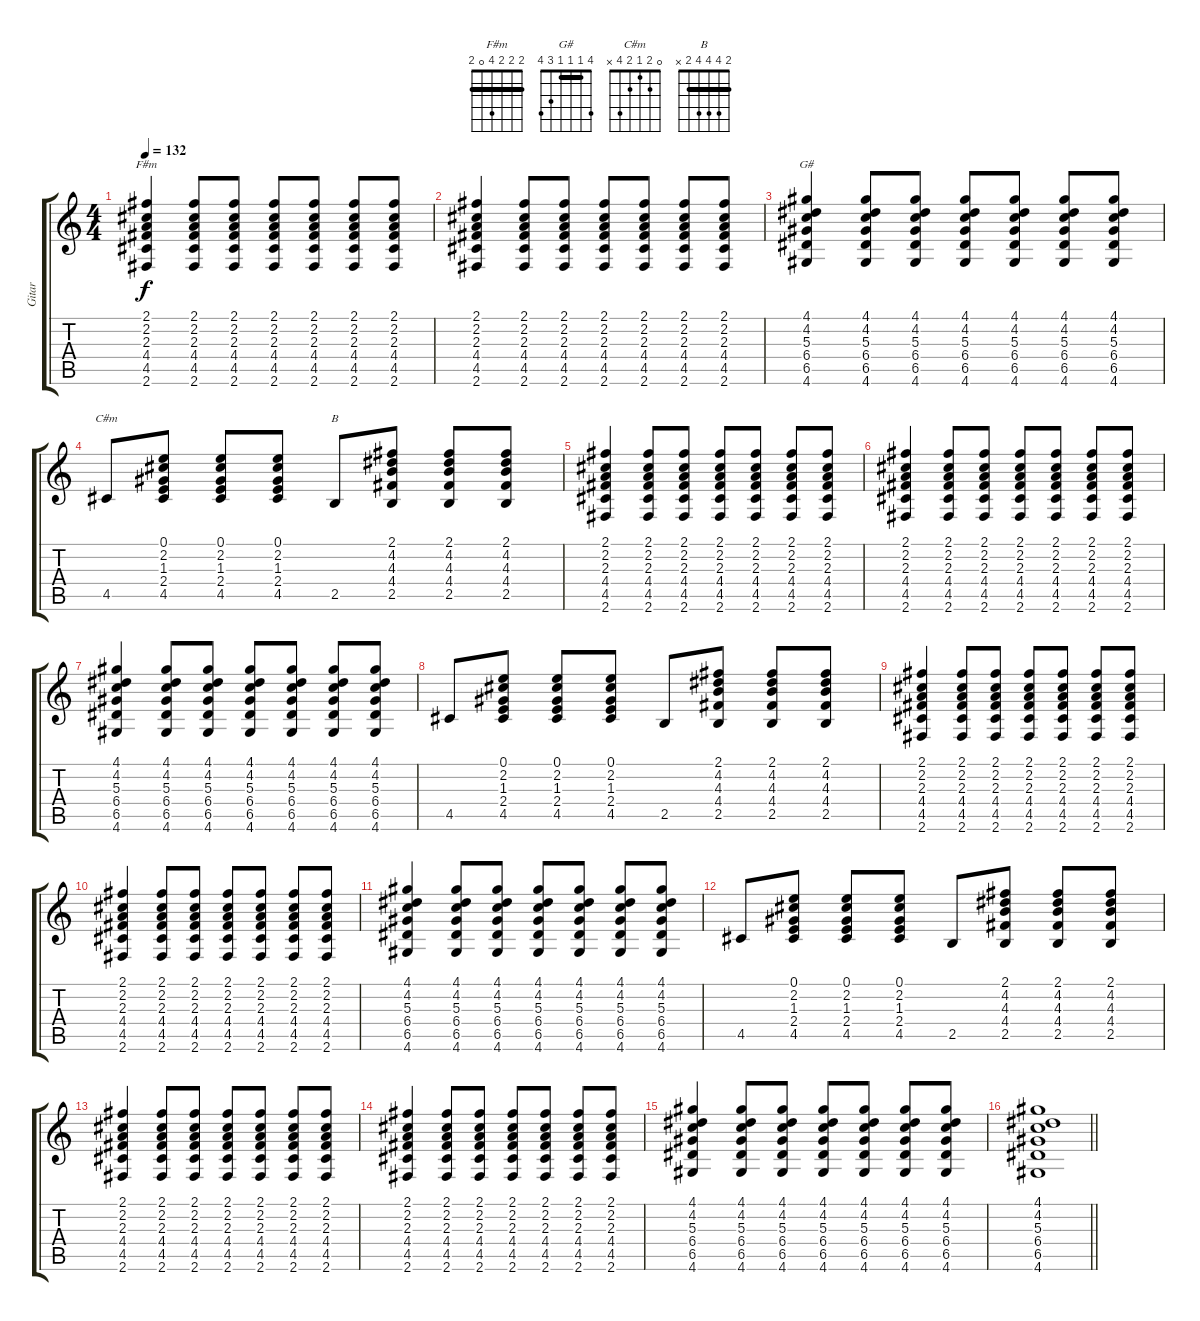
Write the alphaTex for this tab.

\track ("Gitar" "Gitar") {instrument acousticguitarsteel}
\staff {score tabs}
\tuning (E4 B3 G3 D3 A2 E2) {hide}
\chord ("F#m" 2 2 2 4 0 2) {barre 2}
\chord ("G#" 4 1 1 1 3 4) {barre 1}
\chord ("C#m" 0 2 1 2 4 x)
\chord ("B" 2 4 4 4 2 x) {barre 2}
\ts (4 4)
\tempo 132
\clef g2
\ks c
(2.1 2.2 2.3 4.4 4.5 2.6).4{ch "F#m" dy f} (2.1 2.2 2.3 4.4 4.5 2.6).8 (2.1 2.2 2.3 4.4 4.5 2.6).8 (2.1 2.2 2.3 4.4 4.5 2.6).8 (2.1 2.2 2.3 4.4 4.5 2.6).8 (2.1 2.2 2.3 4.4 4.5 2.6).8 (2.1 2.2 2.3 4.4 4.5 2.6).8 |
(2.1 2.2 2.3 4.4 4.5 2.6).4 (2.1 2.2 2.3 4.4 4.5 2.6).8 (2.1 2.2 2.3 4.4 4.5 2.6).8 (2.1 2.2 2.3 4.4 4.5 2.6).8 (2.1 2.2 2.3 4.4 4.5 2.6).8 (2.1 2.2 2.3 4.4 4.5 2.6).8 (2.1 2.2 2.3 4.4 4.5 2.6).8 |
(4.1 4.2 5.3 6.4 6.5 4.6).4{ch "G#"} (4.1 4.2 5.3 6.4 6.5 4.6).8 (4.1 4.2 5.3 6.4 6.5 4.6).8 (4.1 4.2 5.3 6.4 6.5 4.6).8 (4.1 4.2 5.3 6.4 6.5 4.6).8 (4.1 4.2 5.3 6.4 6.5 4.6).8 (4.1 4.2 5.3 6.4 6.5 4.6).8 |
4.5.8{ch "C#m"} (0.1 2.2 1.3 2.4 4.5).8 (0.1 2.2 1.3 2.4 4.5).8 (0.1 2.2 1.3 2.4 4.5).8 2.5.8{ch "B"} (2.1 4.2 4.3 4.4 2.5).8 (2.1 4.2 4.3 4.4 2.5).8 (2.1 4.2 4.3 4.4 2.5).8 |
(2.1 2.2 2.3 4.4 4.5 2.6).4 (2.1 2.2 2.3 4.4 4.5 2.6).8 (2.1 2.2 2.3 4.4 4.5 2.6).8 (2.1 2.2 2.3 4.4 4.5 2.6).8 (2.1 2.2 2.3 4.4 4.5 2.6).8 (2.1 2.2 2.3 4.4 4.5 2.6).8 (2.1 2.2 2.3 4.4 4.5 2.6).8 |
(2.1 2.2 2.3 4.4 4.5 2.6).4 (2.1 2.2 2.3 4.4 4.5 2.6).8 (2.1 2.2 2.3 4.4 4.5 2.6).8 (2.1 2.2 2.3 4.4 4.5 2.6).8 (2.1 2.2 2.3 4.4 4.5 2.6).8 (2.1 2.2 2.3 4.4 4.5 2.6).8 (2.1 2.2 2.3 4.4 4.5 2.6).8 |
(4.1 4.2 5.3 6.4 6.5 4.6).4 (4.1 4.2 5.3 6.4 6.5 4.6).8 (4.1 4.2 5.3 6.4 6.5 4.6).8 (4.1 4.2 5.3 6.4 6.5 4.6).8 (4.1 4.2 5.3 6.4 6.5 4.6).8 (4.1 4.2 5.3 6.4 6.5 4.6).8 (4.1 4.2 5.3 6.4 6.5 4.6).8 |
4.5.8 (0.1 2.2 1.3 2.4 4.5).8 (0.1 2.2 1.3 2.4 4.5).8 (0.1 2.2 1.3 2.4 4.5).8 2.5.8 (2.1 4.2 4.3 4.4 2.5).8 (2.1 4.2 4.3 4.4 2.5).8 (2.1 4.2 4.3 4.4 2.5).8 |
(2.1 2.2 2.3 4.4 4.5 2.6).4 (2.1 2.2 2.3 4.4 4.5 2.6).8 (2.1 2.2 2.3 4.4 4.5 2.6).8 (2.1 2.2 2.3 4.4 4.5 2.6).8 (2.1 2.2 2.3 4.4 4.5 2.6).8 (2.1 2.2 2.3 4.4 4.5 2.6).8 (2.1 2.2 2.3 4.4 4.5 2.6).8 |
(2.1 2.2 2.3 4.4 4.5 2.6).4 (2.1 2.2 2.3 4.4 4.5 2.6).8 (2.1 2.2 2.3 4.4 4.5 2.6).8 (2.1 2.2 2.3 4.4 4.5 2.6).8 (2.1 2.2 2.3 4.4 4.5 2.6).8 (2.1 2.2 2.3 4.4 4.5 2.6).8 (2.1 2.2 2.3 4.4 4.5 2.6).8 |
(4.1 4.2 5.3 6.4 6.5 4.6).4 (4.1 4.2 5.3 6.4 6.5 4.6).8 (4.1 4.2 5.3 6.4 6.5 4.6).8 (4.1 4.2 5.3 6.4 6.5 4.6).8 (4.1 4.2 5.3 6.4 6.5 4.6).8 (4.1 4.2 5.3 6.4 6.5 4.6).8 (4.1 4.2 5.3 6.4 6.5 4.6).8 |
4.5.8 (0.1 2.2 1.3 2.4 4.5).8 (0.1 2.2 1.3 2.4 4.5).8 (0.1 2.2 1.3 2.4 4.5).8 2.5.8 (2.1 4.2 4.3 4.4 2.5).8 (2.1 4.2 4.3 4.4 2.5).8 (2.1 4.2 4.3 4.4 2.5).8 |
(2.1 2.2 2.3 4.4 4.5 2.6).4 (2.1 2.2 2.3 4.4 4.5 2.6).8 (2.1 2.2 2.3 4.4 4.5 2.6).8 (2.1 2.2 2.3 4.4 4.5 2.6).8 (2.1 2.2 2.3 4.4 4.5 2.6).8 (2.1 2.2 2.3 4.4 4.5 2.6).8 (2.1 2.2 2.3 4.4 4.5 2.6).8 |
(2.1 2.2 2.3 4.4 4.5 2.6).4 (2.1 2.2 2.3 4.4 4.5 2.6).8 (2.1 2.2 2.3 4.4 4.5 2.6).8 (2.1 2.2 2.3 4.4 4.5 2.6).8 (2.1 2.2 2.3 4.4 4.5 2.6).8 (2.1 2.2 2.3 4.4 4.5 2.6).8 (2.1 2.2 2.3 4.4 4.5 2.6).8 |
(4.1 4.2 5.3 6.4 6.5 4.6).4 (4.1 4.2 5.3 6.4 6.5 4.6).8 (4.1 4.2 5.3 6.4 6.5 4.6).8 (4.1 4.2 5.3 6.4 6.5 4.6).8 (4.1 4.2 5.3 6.4 6.5 4.6).8 (4.1 4.2 5.3 6.4 6.5 4.6).8 (4.1 4.2 5.3 6.4 6.5 4.6).8 |
\barLineRight lightlight
(4.1 4.2 5.3 6.4 6.5 4.6).1
